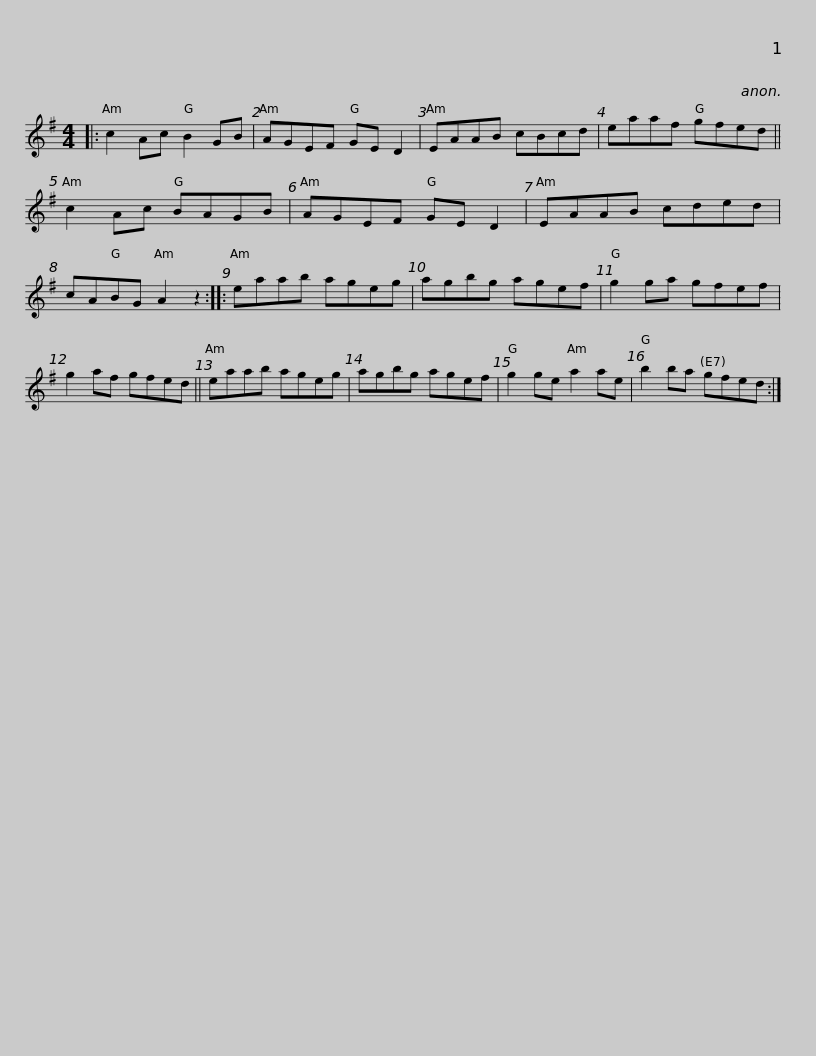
X:1
L:1/8
M:4/4
I:linebreak $
K:G
V:1 treble
V:1
|: c2 Ac B2 GB | AGEF GE D2 | EAAB cBcd | eaaf gfed || c2 Ac BAGB | %5
 AGEF GE D2 |$ EAAB cded | cABG A2 z2 :: eaab ageg | agbg agef | %10
 g2 ga gfef |$ g2 af gfed || eaab ageg | agbg agef | g2 ge a2 ae | %15
 b2 ba gfed :| %16
